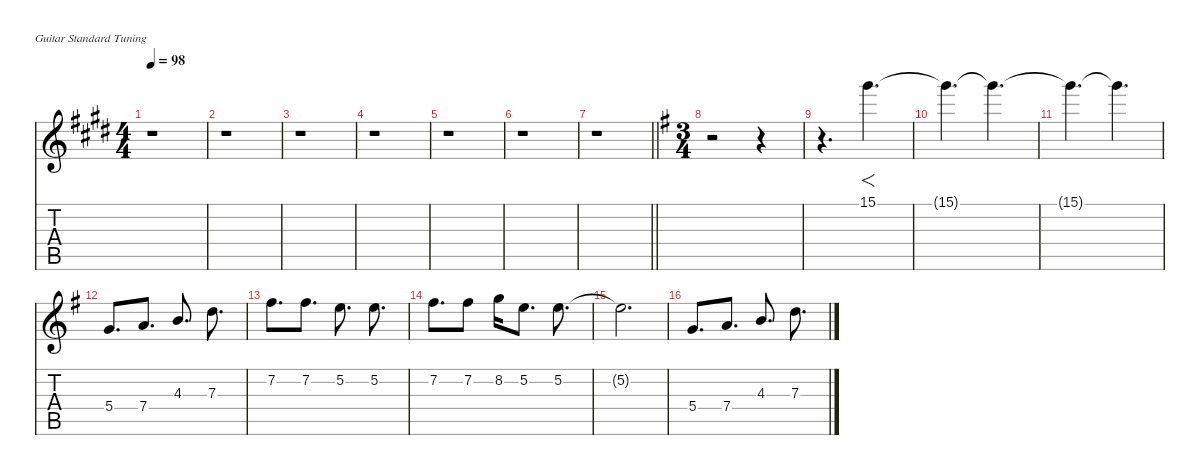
\defaultSystemsLayout 4
\hideDynamics
\bracketExtendMode nobrackets
\singleTrackTrackNamePolicy hidden
\multiTrackTrackNamePolicy hidden
\firstSystemTrackNameMode fullname
\otherSystemsTrackNameOrientation horizontal
\track ("Clean Guitar" "s.guit.") {instrument acousticguitarsteel}
\staff {score tabs}
\tuning (E4 B3 G3 D3 A2 E2)
\ts (4 4)
\tempo 98
\clef g2
\ks c#minor
r.1{dy f beam Down} |
r.1{beam Down} |
r.1{beam Down} |
r.1{beam Down} |
r.1{beam Down} |
r.1{beam Down} |
\barLineRight lightlight
r.1{beam Down} |
\ts (3 4)
\beaming (8 2 2 2)
\ks eminor
r.2{beam Down} r.4{beam Down} |
r.4{d beam Down} 15.1{acc forcenatural}.4{f d beam Down} |
15.1{t acc forcenatural}.4{d beam Down} 15.1{t acc forcenatural}.4{d beam Down} |
15.1{t acc forcenatural}.4{d beam Down} 15.1{t acc forcenatural}.4{d beam Down} |
5.4{acc forcenatural}.8{d beam Up} 7.4{acc forcenatural}.8{d beam Up} 4.3{acc forcenatural}.8{d beam Up} 7.3{acc forcenatural}.8{d beam Down} |
7.2{acc #}.8{d beam Down} 7.2{acc #}.8{d beam Down} 5.2{acc forcenatural}.8{d beam Down} 5.2{acc forcenatural}.8{d beam Down} |
7.2{acc #}.8{d beam Down} 7.2{acc #}.8{beam Down} 8.2{acc forcenatural}.16{beam Down} 5.2{acc forcenatural}.8{d beam Down} 5.2{acc forcenatural}.8{d beam Down} |
5.2{t acc forcenatural}.2{d beam Down} |
5.4{acc forcenatural}.8{d beam Up} 7.4{acc forcenatural}.8{d beam Up} 4.3{acc forcenatural}.8{d beam Up} 7.3{acc forcenatural}.8{d beam Down}
